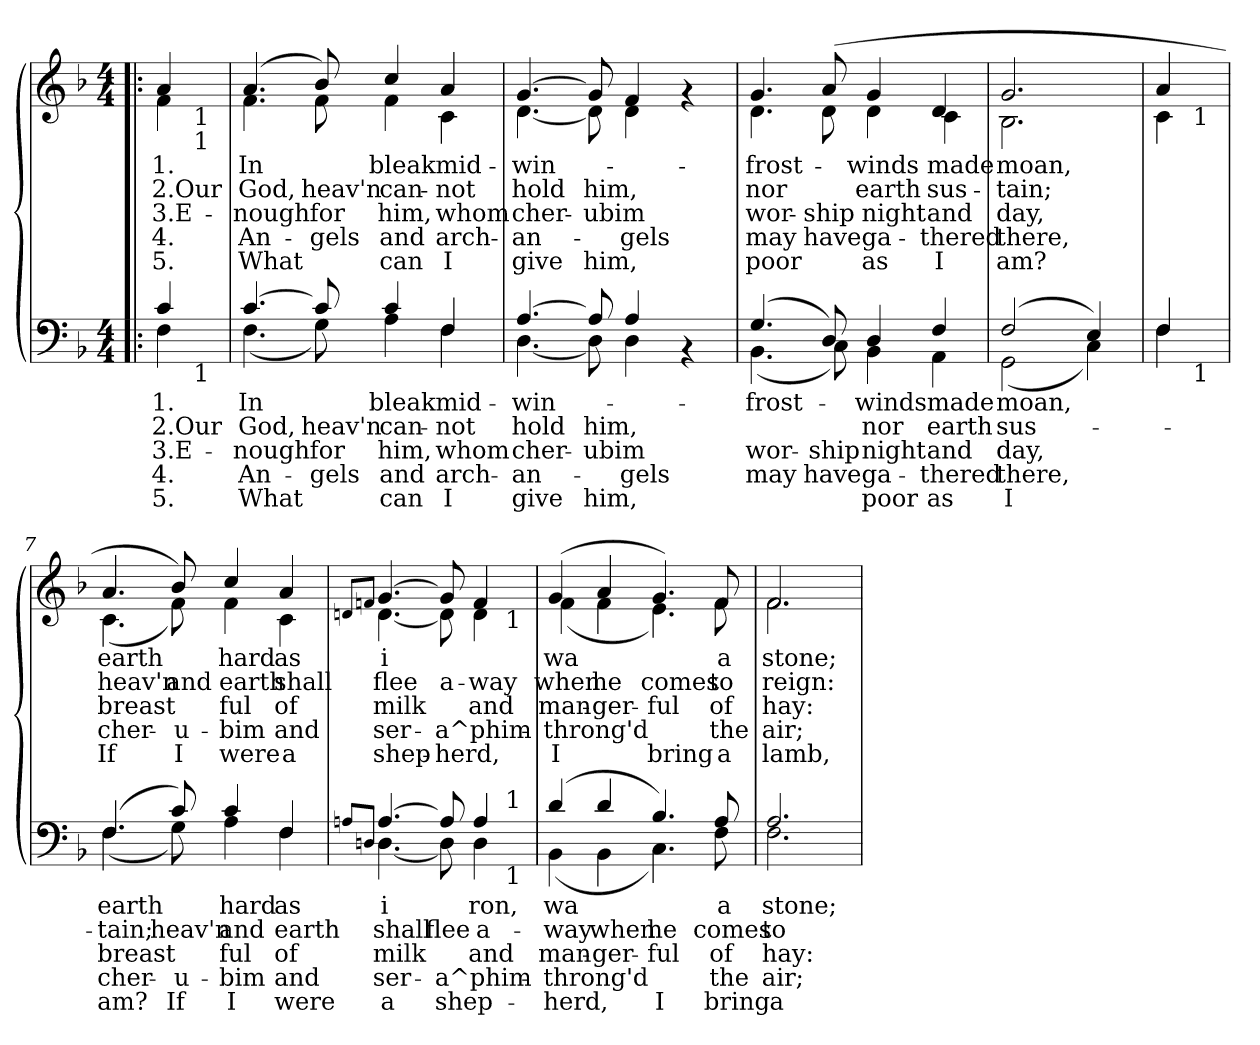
**kern	**text	**text	**text	**text	**text	**kern	**text	**text	**text	**text	**text
*part2	*part2	*part2	*part2	*part2	*part2	*part1	*part1	*part1	*part1	*part1	*part1
*staff2	*staff2	*staff2	*staff2	*staff2	*staff2	*staff1	*staff1	*staff1	*staff1	*staff1	*staff1
*clefF4	*	*	*	*	*	*clefG2	*	*	*	*	*
*k[b-]	*	*	*	*	*	*k[b-]	*	*	*	*	*
*F:	*	*	*	*	*	*F:	*	*	*	*	*
*M4/4	*	*	*	*	*	*M4/4	*	*	*	*	*
=1!|:	=1!|:	=1!|:	=1!|:	=1!|:	=1!|:	=1!|:	=1!|:	=1!|:	=1!|:	=1!|:	=1!|:
*^	*	*	*	*	*	*	*	*	*	*	*
!	!	!LO:LY:a:rj	!LO:LY:a:rj	!LO:LY:a:rj	!LO:LY:a:rj	!LO:LY:a:rj	!	!LO:LY:b:rj	!LO:LY:b:rj	!LO:LY:b:rj	!LO:LY:b:rj	!LO:LY:b:rj
*	*^	*	*	*	*	*	*^	*	*	*	*	*
*	*	*	*	*	*	*	*	*	*^	*	*	*	*	*
4c/	4F\	8ryy	1.	2.Our	3.E-	4.	5.	4f\	4a/	8ryy	1.	2.Our	3.E-	4.	5.
!	!	!	!	!	!	!	!	!	!	!LO:TX:b:t=1	!	!	!	!	!
!	!	!	!	!	!	!	!	!	!	!LO:TX:b:t=1	!	!	!	!	!
!	!	!LO:TX:b:t=1	!	!	!	!	!	!	!	!	!	!	!	!	!
.	.	8ryy	.	.	.	.	.	.	.	8ryy	.	.	.	.	.
=2	=2	=2	=2	=2	=2	=2	=2	=2	=2	=2	=2	=2	=2	=2	=2
!	!	!	!LO:LY:a:rj	!LO:LY:a:rj	!LO:LY:a:rj	!LO:LY:a:rj	!LO:LY:a:rj	!	!	!	!LO:LY:b:rj	!LO:LY:b:rj	!LO:LY:b:rj	!LO:LY:b:rj	!LO:LY:b:rj
*	*v	*v	*	*	*	*	*	*	*	*	*	*	*	*	*
*	*	*	*	*	*	*	*	*v	*v	*	*	*	*	*
[>4.c/	(<4.F\	In	God,	-nough	An-	What	(4.a/	4.f\	In	God,	-nough	An-	What
!	!	!	!LO:LY:a:rj	!LO:LY:a:rj	!LO:LY:a:rj	!	!	!	!	!LO:LY:b:rj	!LO:LY:b:rj	!LO:LY:b:rj	!
8c/]	8G\)	.	heav'n	for	-gels	.	8f\	8b-/)	.	heav'n	for	-gels	.
!	!	!LO:LY:a:rj	!LO:LY:a:rj	!LO:LY:a:rj	!LO:LY:a:rj	!LO:LY:a:rj	!	!	!LO:LY:b:rj	!LO:LY:b:rj	!LO:LY:b:rj	!LO:LY:b:rj	!LO:LY:b:rj
4c/	4A\	bleak	can-	him,	and	can	4cc/	4f\	bleak	can-	him,	and	can
!	!	!LO:LY:a:rj	!LO:LY:a:rj	!LO:LY:a:rj	!LO:LY:a:rj	!LO:LY:a:rj	!	!	!LO:LY:b:rj	!LO:LY:b:rj	!LO:LY:b:rj	!LO:LY:b:rj	!LO:LY:b:rj
4F/	4F\	mid-	-not	whom	arch-	I	4a/	4c\	mid-	-not	whom	arch-	I
=3	=3	=3	=3	=3	=3	=3	=3	=3	=3	=3	=3	=3	=3
!	!	!LO:LY:a:rj	!LO:LY:a:rj	!LO:LY:a:rj	!LO:LY:a:rj	!LO:LY:a:rj	!	!	!LO:LY:b:rj	!LO:LY:b:rj	!LO:LY:b:rj	!LO:LY:b:rj	!LO:LY:b:rj
[>4.A/	[<4.D\	-win-	hold	cher-	-an-	give	[>4.g/	[<4.d\	-win-	hold	cher-	-an-	give
!	!	!	!LO:LY:a:rj	!LO:LY:a:rj	!	!LO:LY:a:rj	!	!	!	!LO:LY:b:rj	!LO:LY:b:rj	!	!LO:LY:b:rj
8A/]	8D\]	.	him,	-ubim	.	him,	8g/]	8d\]	.	him,	-ubim	.	him,
!	!	!	!	!	!LO:LY:a:rj	!	!	!	!	!	!	!LO:LY:b:rj	!
4A/	4D\	.	.	.	-gels	.	4d\	4f/	.	.	.	-gels	.
4rAA	4ryy	.	.	.	.	.	4rf	4ryy	.	.	.	.	.
=4	=4	=4	=4	=4	=4	=4	=4	=4	=4	=4	=4	=4	=4
!	!	!LO:LY:a:rj	!	!LO:LY:a:rj	!LO:LY:a:rj	!	!	!	!LO:LY:b:rj	!LO:LY:b:rj	!LO:LY:b:rj	!LO:LY:b:rj	!LO:LY:b:rj
(4.G/	(<4.BB-\	frost-	.	wor-	may	.	4.d\	(4.g/	frost-	nor	wor-	may	poor
!	!	!	!	!LO:LY:a:rj	!LO:LY:a:rj	!	!	!	!	!	!LO:LY:b:rj	!LO:LY:b:rj	!
8D/)	8C\)	.	.	-ship	have	.	(8a/	8d\	.	.	-ship	have	.
!	!	!LO:LY:a:rj	!LO:LY:a:rj	!LO:LY:a:rj	!LO:LY:a:rj	!LO:LY:a:rj	!	!	!LO:LY:b:rj	!LO:LY:b:rj	!LO:LY:b:rj	!LO:LY:b:rj	!LO:LY:b:rj
4D/	4BB-\	winds	nor	night	ga-	poor	4g/	4d\	winds	earth	night	ga-	as
!	!	!LO:LY:a:rj	!LO:LY:a:rj	!LO:LY:a:rj	!LO:LY:a:rj	!LO:LY:a:rj	!	!	!LO:LY:b:rj	!LO:LY:b:rj	!LO:LY:b:rj	!LO:LY:b:rj	!LO:LY:b:rj
4F/	4AA\	made	earth	and	-thered	as	4d/	4c\	made	sus-	and	-thered	I
=5	=5	=5	=5	=5	=5	=5	=5	=5	=5	=5	=5	=5	=5
!	!	!LO:LY:a:rj	!LO:LY:a:rj	!LO:LY:a:rj	!LO:LY:a:rj	!LO:LY:a:rj	!	!	!LO:LY:b:rj	!LO:LY:b:rj	!LO:LY:b:rj	!LO:LY:b:rj	!LO:LY:b:rj
(2F/	(<2GG\	moan,	sus-	day,	there,	I	2.g/	2.B-\	moan,	-tain;	day,	there,	am?
4E/)	4C\)	.	.	.	.	.	.	.	.	.	.	.	.
!!LO:LB:g=z
=6	=6	=6	=6	=6	=6	=6	=6	=6	=6	=6	=6	=6	=6
*	*^	*	*	*	*	*	*	*^	*	*	*	*	*
4F/	4F\	8ryy	.	.	.	.	.	4c\	4a/	8ryy	.	.	.	.	.
!	!	!	!	!	!	!	!	!	!	!LO:TX:b:t=1	!	!	!	!	!
!	!	!LO:TX:b:t=1	!	!	!	!	!	!	!	!	!	!	!	!	!
.	.	8ryy	.	.	.	.	.	.	.	8ryy	.	.	.	.	.
=7	=7	=7	=7	=7	=7	=7	=7	=7	=7	=7	=7	=7	=7	=7	=7
!	!	!	!LO:LY:a:rj	!LO:LY:a:rj	!LO:LY:a:rj	!LO:LY:a:rj	!LO:LY:a:rj	!	!	!	!LO:LY:b:rj	!LO:LY:b:rj	!LO:LY:b:rj	!LO:LY:b:rj	!LO:LY:b:rj
*	*v	*v	*	*	*	*	*	*	*	*	*	*	*	*	*
*	*	*	*	*	*	*	*	*v	*v	*	*	*	*	*
(4.F/	(<4.F\	earth	-tain;	breast	cher-	am?	4.a/	(<4.c\	earth	heav'n	breast	cher-	If
!	!	!	!LO:LY:a:rj	!	!LO:LY:a:rj	!LO:LY:a:rj	!	!	!	!LO:LY:b:rj	!	!LO:LY:b:rj	!LO:LY:b:rj
8c/)	8G\)	.	heav'n	.	-u-	If	8b-/)	8f\)	.	and	.	-u-	I
!	!	!LO:LY:a:rj	!LO:LY:a:rj	!LO:LY:a:rj	!LO:LY:a:rj	!LO:LY:a:rj	!	!	!LO:LY:b:rj	!LO:LY:b:rj	!LO:LY:b:rj	!LO:LY:b:rj	!LO:LY:b:rj
4c/	4A\	hard	and	ful	-bim	I	4cc/	4f\	hard	earth	ful	-bim	were
!	!	!LO:LY:a:rj	!LO:LY:a:rj	!LO:LY:a:rj	!LO:LY:a:rj	!LO:LY:a:rj	!	!	!LO:LY:b:rj	!LO:LY:b:rj	!LO:LY:b:rj	!LO:LY:b:rj	!LO:LY:b:rj
4F/	4F\	as	earth	of	and	were	4a/	4c\	as	shall	of	and	a
*v	*v	*	*	*	*	*	*	*	*	*	*	*	*
*	*	*	*	*	*	*v	*v	*	*	*	*	*
=8	=8	=8	=8	=8	=8	=8	=8	=8	=8	=8	=8
8qAn/L	.	.	.	.	.	8qdn/L	.	.	.	.	.
8qDn/J	.	.	.	.	.	8qfn/J	.	.	.	.	.
*^	*	*	*	*	*	*	*	*	*	*	*
!	!	!LO:LY:a:rj	!LO:LY:a:rj	!LO:LY:a:rj	!LO:LY:a:rj	!LO:LY:a:rj	!	!LO:LY:b:rj	!LO:LY:b:rj	!LO:LY:b:rj	!LO:LY:b:rj	!LO:LY:b:rj
*	*^	*	*	*	*	*	*^	*	*	*	*	*
*	*	*	*	*	*	*	*	*	*^	*	*	*	*	*
[>4.A/	[<4.D\	2ryy	i	shall	milk	ser-	a	[>4.g/	[<4.d\	2ryy	i	flee	milk	ser-	shep-
!	!	!	!	!LO:LY:a:rj	!	!LO:LY:a:rj	!LO:LY:a:rj	!	!	!	!	!LO:LY:b:rj	!	!LO:LY:b:rj	!LO:LY:b:rj
8A/]	8D\]	.	.	flee	.	-a^phim-	shep-	8g/]	8d\]	.	.	a-	.	-a^phim-	-herd,
!	!	!	!LO:LY:a:rj	!LO:LY:a:rj	!LO:LY:a:rj	!	!	!	!	!	!	!LO:LY:b:rj	!LO:LY:b:rj	!	!
4A/	4D\	8ryy	ron,	a-	and	.	.	4f/	4d\	8ryy	.	-way	and	.	.
!	!	!	!	!	!	!	!	!	!	!LO:TX:b:t=1	!	!	!	!	!
!	!	!LO:TX:a:t=1	!	!	!	!	!	!	!	!	!	!	!	!	!
!	!	!LO:TX:b:t=1	!	!	!	!	!	!	!	!	!	!	!	!	!
.	.	8ryy	.	.	.	.	.	.	.	8ryy	.	.	.	.	.
=9	=9	=9	=9	=9	=9	=9	=9	=9	=9	=9	=9	=9	=9	=9	=9
!	!	!	!LO:LY:a:rj	!LO:LY:a:rj	!LO:LY:a:rj	!LO:LY:a:rj	!LO:LY:a:rj	!	!	!	!LO:LY:b:rj	!LO:LY:b:rj	!LO:LY:b:rj	!LO:LY:b:rj	!LO:LY:b:rj
*	*v	*v	*	*	*	*	*	*	*	*	*	*	*	*	*
*	*	*	*	*	*	*	*	*v	*v	*	*	*	*	*
(4d/	(<4BB-\	wa	-way	man-	-throng'd	-herd,	(4g/	(<4f\	wa	when	man-	-throng'd	I
!	!	!	!LO:LY:a:rj	!LO:LY:a:rj	!	!	!	!	!	!LO:LY:b:rj	!LO:LY:b:rj	!	!
4d/	4BB-\	.	when	-ger-	.	.	4a/	4f\	.	he	-ger-	.	.
!	!	!	!LO:LY:a:rj	!LO:LY:a:rj	!	!LO:LY:a:rj	!	!	!	!LO:LY:b:rj	!LO:LY:b:rj	!	!LO:LY:b:rj
4.B-/)	4.C\)	.	he	-ful	.	I	4.g/)	4.e\)	.	comes	-ful	.	bring
!	!	!LO:LY:a:rj	!LO:LY:a:rj	!LO:LY:a:rj	!LO:LY:a:rj	!LO:LY:a:rj	!	!	!LO:LY:b:rj	!LO:LY:b:rj	!LO:LY:b:rj	!LO:LY:b:rj	!LO:LY:b:rj
8A/	8F\	a	comes	of	the	bring	8f/	8f\	a	to	of	the	a
=10	=10	=10	=10	=10	=10	=10	=10	=10	=10	=10	=10	=10	=10
!	!	!LO:LY:a:rj	!LO:LY:a:rj	!LO:LY:a:rj	!LO:LY:a:rj	!LO:LY:a:rj	!	!	!LO:LY:b:rj	!LO:LY:b:rj	!LO:LY:b:rj	!LO:LY:b:rj	!LO:LY:b:rj
2.A/	2.F\	stone;	to	hay:	air;	a	2.f/	2.f\	stone;	reign:	hay:	air;	lamb,
*v	*v	*	*	*	*	*	*	*	*	*	*	*	*
*	*	*	*	*	*	*v	*v	*	*	*	*	*
=	=	=	=	=	=	=	=	=	=	=	=
*-	*-	*-	*-	*-	*-	*-	*-	*-	*-	*-	*-
